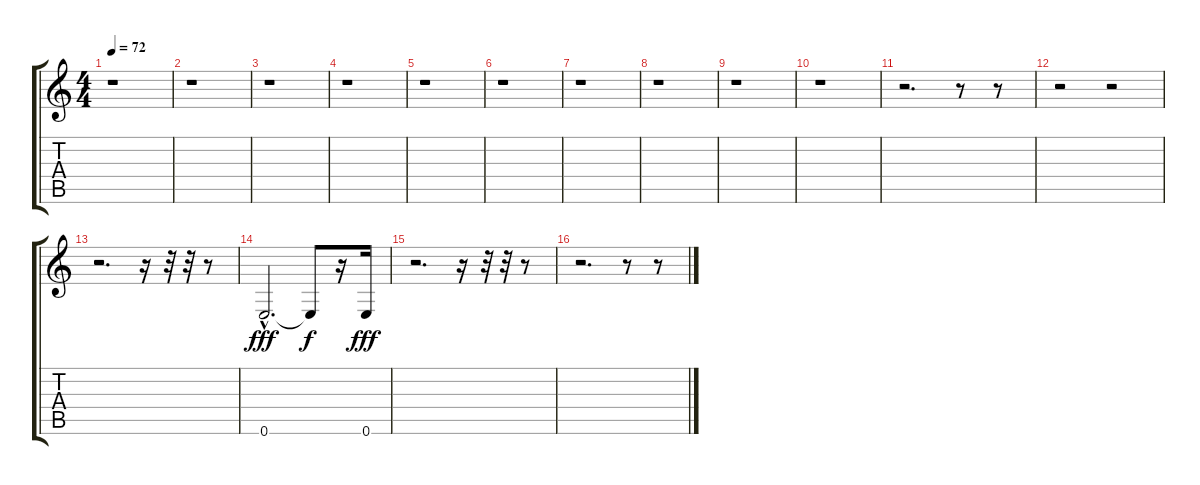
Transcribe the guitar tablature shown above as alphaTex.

\track "" {instrument electricbassfinger}
\staff {score tabs}
\tuning (E4 B3 G3 D3 A2 E2) {hide}
\ts (4 4)
\tempo 72
\clef g2
\ks c
r.1{dy fff} |
r.1 |
r.1 |
r.1 |
r.1 |
r.1 |
r.1 |
r.1 |
r.1 |
r.1 |
r.2{d} r.8 r.8 |
r.2 r.2 |
r.2{d} r.16 r.32 r.32 r.8 |
0.6{hac}.2{d} 0.6{t}.8{dy f} r.16 0.6.16{dy fff} |
r.2{d} r.16 r.32 r.32 r.8 |
r.2{d} r.8 r.8
